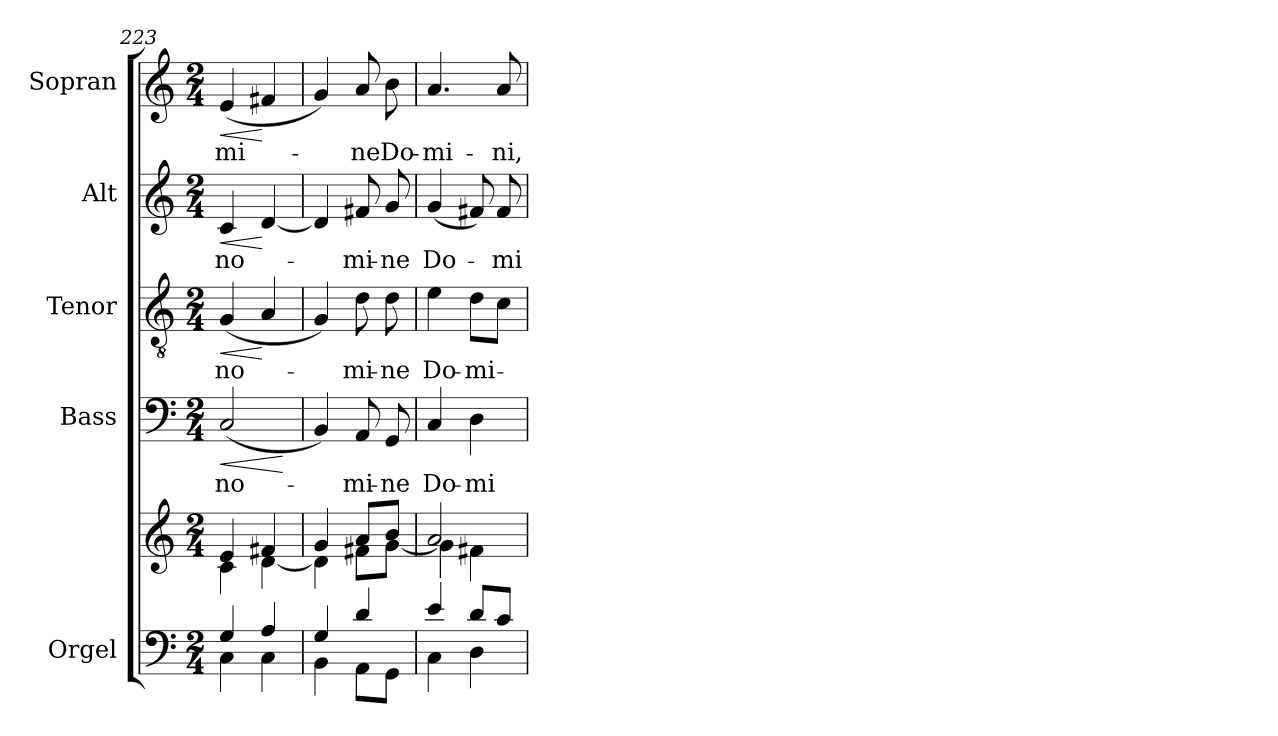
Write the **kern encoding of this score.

**kern	**kern	**kern	**text	**dynam	**kern	**text	**dynam	**kern	**text	**dynam	**kern	**text	**dynam
*part5	*part5	*part4	*part4	*part4	*part3	*part3	*part3	*part2	*part2	*part2	*part1	*part1	*part1
*staff6	*staff5	*staff4	*staff4	*staff4	*staff3	*staff3	*staff3	*staff2	*staff2	*staff2	*staff1	*staff1	*staff1
*I"Orgel	*	*I"Bass	*	*	*I"Tenor	*	*	*I"Alt	*	*	*I"Sopran	*	*
*I'Org.	*	*I'B.	*	*	*I'T.	*	*	*I'A.	*	*	*I'S.	*	*
*clefF4	*clefG2	*clefF4	*	*	*clefGv2	*	*	*clefG2	*	*	*clefG2	*	*
*k[]	*k[]	*k[]	*	*	*k[]	*	*	*k[]	*	*	*k[]	*	*
*C:	*C:	*C:	*	*	*C:	*	*	*C:	*	*	*C:	*	*
*M2/4	*M2/4	*M2/4	*	*	*M2/4	*	*	*M2/4	*	*	*M2/4	*	*
=223	=223	=223	=223	=223	=223	=223	=223	=223	=223	=223	=223	=223	=223
*^	*^	*	*	*	*	*	*	*	*	*	*	*	*
!	!	!	!	!	!LO:LY:b	!LO:HP:b	!	!LO:LY:b	!LO:HP:b	!	!LO:LY:b	!LO:HP:b	!	!LO:LY:b	!LO:HP:b
4G/	4C\	4e/	4c\	(<2C/	no-	<	(<4G/	no-	<	4c/	no-	<	(<4e/	-mi-	<
4A/	4C\	4f#X/	[<4d\	.	.	.	4A/	.	[	[4d/	.	[	4f#X/	.	[
*v	*v	*	*	*	*	*	*	*	*	*	*	*	*	*	*
*	*v	*v	*	*	*	*	*	*	*	*	*	*	*	*
.	.	.	.	[	.	.	.	.	.	.	.	.	.
=224	=224	=224	=224	=224	=224	=224	=224	=224	=224	=224	=224	=224	=224
*^	*^	*	*	*	*	*	*	*	*	*	*	*	*
4G/	4BB\	4g/	4d\]	4BB/)	.	.	4G/)	.	.	4d/]	.	.	4g/)	.	.
!	!	!	!	!	!LO:LY:b	!	!	!LO:LY:b	!	!	!LO:LY:b	!	!	!LO:LY:b	!
4d/	8AA\L	8a/L	8f#X\L	8AA/	-mi-	.	8d\	-mi-	.	8f#X/	-mi-	.	8a/	-ne	.
!	!	!	!	!	!LO:LY:b	!	!	!LO:LY:b	!	!	!LO:LY:b	!	!	!LO:LY:b	!
.	8GG\J	8b/J	[<8g\J	8GG/	-ne	.	8d\	-ne	.	8g/	-ne	.	8b\	Do-	.
!!LO:LB:g=z
=225	=225	=225	=225	=225	=225	=225	=225	=225	=225	=225	=225	=225	=225	=225	=225
!	!	!	!	!	!LO:LY:b	!	!	!LO:LY:b	!	!	!LO:LY:b	!	!	!LO:LY:b	!
4e/	4C\	2a/	4g\]	4C/	Do-	.	4e\	Do-	.	(<4g/	Do-	.	4.a/	-mi-	.
!	!	!	!	!	!LO:LY:b	!	!	!LO:LY:b	!	!	!	!	!	!	!
8d/L	4D\	.	4f#X\	4D\	-mi-	.	8d\L	-mi-	.	8f#X/)	.	.	.	.	.
!	!	!	!	!	!	!	!	!	!	!	!LO:LY:b	!	!	!LO:LY:b	!
8c/J	.	.	.	.	.	.	8c\J	.	.	8f#/	-mi-	.	8a/	-ni,	.
*v	*v	*	*	*	*	*	*	*	*	*	*	*	*	*	*
*	*v	*v	*	*	*	*	*	*	*	*	*	*	*	*
=	=	=	=	=	=	=	=	=	=	=	=	=	=
*-	*-	*-	*-	*-	*-	*-	*-	*-	*-	*-	*-	*-	*-
